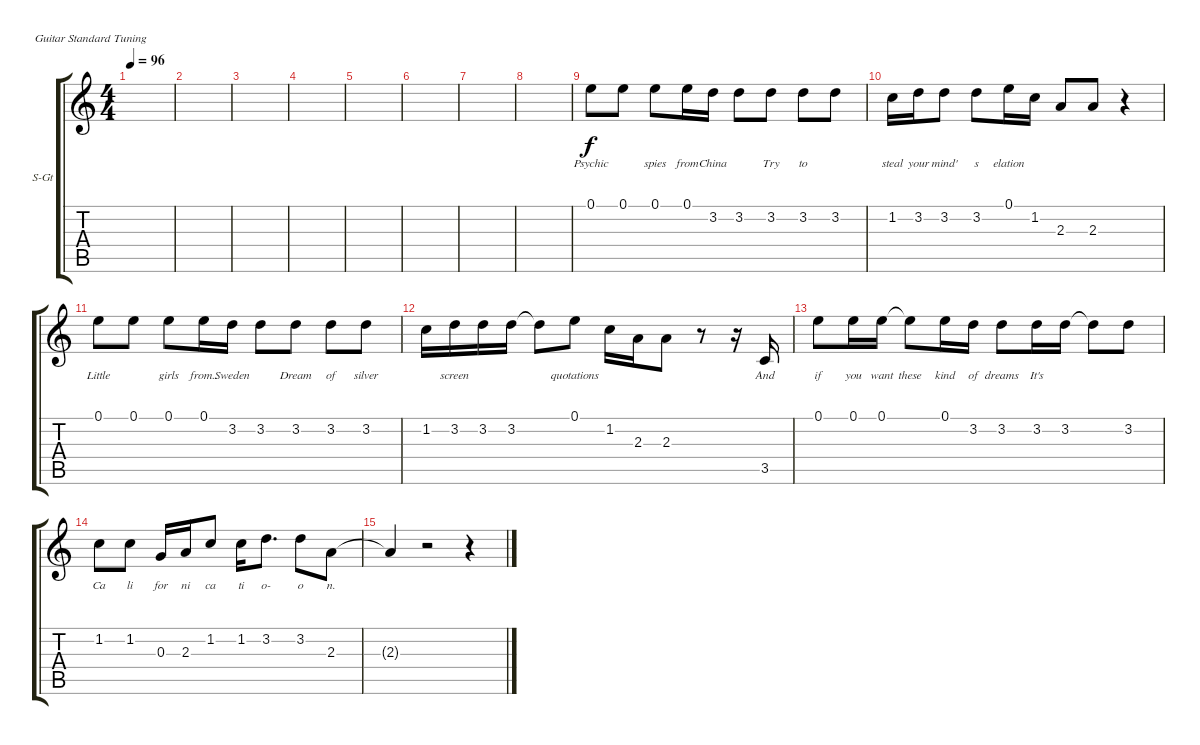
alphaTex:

\defaultSystemsLayout 4
\bracketExtendMode groupsimilarinstruments
\firstSystemTrackNameOrientation horizontal
\otherSystemsTrackNameOrientation horizontal
\track ("Vocal" "S-Gt") {instrument acousticguitarsteel}
\staff {score tabs}
\tuning (E4 B3 G3 D3 A2 E2)
\ts (4 4)
\tempo 96
\clef g2
\scale
0.487395
\ks c
|
\scale
0.256303 |
\scale
0.256303 |
\scale
0.333333 |
\scale
0.333333 |
\scale
0.333333 |
\scale
0.333333 |
\scale
0.333333 |
\scale
0.333333 0.1.8{lyrics (0 "Psychic") lyrics (1 "") lyrics (2 "") lyrics (3 "") lyrics (4 "")} 0.1.8{lyrics (0 "") lyrics (1 "") lyrics (2 "") lyrics (3 "") lyrics (4 "")} 0.1.8{lyrics (0 "spies") lyrics (1 "") lyrics (2 "") lyrics (3 "") lyrics (4 "")} 0.1.16{lyrics (0 "from") lyrics (1 "") lyrics (2 "") lyrics (3 "") lyrics (4 "")} 3.2.16{lyrics (0 "China") lyrics (1 "") lyrics (2 "") lyrics (3 "") lyrics (4 "")} 3.2.8{lyrics (0 "") lyrics (1 "") lyrics (2 "") lyrics (3 "") lyrics (4 "")} 3.2.8{lyrics (0 "Try") lyrics (1 "") lyrics (2 "") lyrics (3 "") lyrics (4 "")} 3.2.8{lyrics (0 "to") lyrics (1 "") lyrics (2 "") lyrics (3 "") lyrics (4 "")} 3.2.8{lyrics (0 "") lyrics (1 "") lyrics (2 "") lyrics (3 "") lyrics (4 "")} |
\scale
0.333333 1.2.16{lyrics (0 "steal") lyrics (1 "") lyrics (2 "") lyrics (3 "") lyrics (4 "")} 3.2.16{lyrics (0 "your") lyrics (1 "") lyrics (2 "") lyrics (3 "") lyrics (4 "")} 3.2.8{lyrics (0 "mind'") lyrics (1 "") lyrics (2 "") lyrics (3 "") lyrics (4 "")} 3.2.8{lyrics (0 "s") lyrics (1 "") lyrics (2 "") lyrics (3 "") lyrics (4 "")} 0.1.16{lyrics (0 "elation") lyrics (1 "") lyrics (2 "") lyrics (3 "") lyrics (4 "")} 1.2.16{lyrics (0 "") lyrics (1 "") lyrics (2 "") lyrics (3 "") lyrics (4 "")} 2.3.8{lyrics (0 "") lyrics (1 "") lyrics (2 "") lyrics (3 "") lyrics (4 "")} 2.3.8{lyrics (0 "") lyrics (1 "") lyrics (2 "") lyrics (3 "") lyrics (4 "")} r.4 |
\scale
0.333333 0.1.8{lyrics (0 "Little") lyrics (1 "") lyrics (2 "") lyrics (3 "") lyrics (4 "")} 0.1.8{lyrics (0 "") lyrics (1 "") lyrics (2 "") lyrics (3 "") lyrics (4 "")} 0.1.8{lyrics (0 "girls") lyrics (1 "") lyrics (2 "") lyrics (3 "") lyrics (4 "")} 0.1.16{lyrics (0 "from..") lyrics (1 "") lyrics (2 "") lyrics (3 "") lyrics (4 "")} 3.2.16{lyrics (0 "Sweden") lyrics (1 "") lyrics (2 "") lyrics (3 "") lyrics (4 "")} 3.2.8{lyrics (0 "") lyrics (1 "") lyrics (2 "") lyrics (3 "") lyrics (4 "")} 3.2.8{lyrics (0 "Dream") lyrics (1 "") lyrics (2 "") lyrics (3 "") lyrics (4 "")} 3.2.8{lyrics (0 "of") lyrics (1 "") lyrics (2 "") lyrics (3 "") lyrics (4 "")} 3.2.8{lyrics (0 "silver") lyrics (1 "") lyrics (2 "") lyrics (3 "") lyrics (4 "")} |
\scale
0.333333 1.2.16{lyrics (0 "") lyrics (1 "") lyrics (2 "") lyrics (3 "") lyrics (4 "")} 3.2.16{lyrics (0 "screen") lyrics (1 "") lyrics (2 "") lyrics (3 "") lyrics (4 "")} 3.2.16{lyrics (0 "") lyrics (1 "") lyrics (2 "") lyrics (3 "") lyrics (4 "")} 3.2.16{lyrics (0 "") lyrics (1 "") lyrics (2 "") lyrics (3 "") lyrics (4 "")} 3.2{t}.8{lyrics (0 "") lyrics (1 "") lyrics (2 "") lyrics (3 "") lyrics (4 "")} 0.1.8{lyrics (0 "quotations") lyrics (1 "") lyrics (2 "") lyrics (3 "") lyrics (4 "")} 1.2.16{lyrics (0 "") lyrics (1 "") lyrics (2 "") lyrics (3 "") lyrics (4 "")} 2.3.16{lyrics (0 "") lyrics (1 "") lyrics (2 "") lyrics (3 "") lyrics (4 "")} 2.3.8{lyrics (0 "") lyrics (1 "") lyrics (2 "") lyrics (3 "") lyrics (4 "")} r.8 r.16 3.5.16{lyrics (0 "And") lyrics (1 "") lyrics (2 "") lyrics (3 "") lyrics (4 "")} |
\scale
0.333333 0.1.8{lyrics (0 "if") lyrics (1 "") lyrics (2 "") lyrics (3 "") lyrics (4 "")} 0.1.16{lyrics (0 "you") lyrics (1 "") lyrics (2 "") lyrics (3 "") lyrics (4 "")} 0.1.16{lyrics (0 "want") lyrics (1 "") lyrics (2 "") lyrics (3 "") lyrics (4 "")} 0.1{t}.8{lyrics (0 "these") lyrics (1 "") lyrics (2 "") lyrics (3 "") lyrics (4 "")} 0.1.16{lyrics (0 "kind") lyrics (1 "") lyrics (2 "") lyrics (3 "") lyrics (4 "")} 3.2.16{lyrics (0 "of") lyrics (1 "") lyrics (2 "") lyrics (3 "") lyrics (4 "")} 3.2.8{lyrics (0 "dreams") lyrics (1 "") lyrics (2 "") lyrics (3 "") lyrics (4 "")} 3.2.16{lyrics (0 "It's") lyrics (1 "") lyrics (2 "") lyrics (3 "") lyrics (4 "")} 3.2.16{lyrics (0 "") lyrics (1 "") lyrics (2 "") lyrics (3 "") lyrics (4 "")} 3.2{t}.8{lyrics (0 "") lyrics (1 "") lyrics (2 "") lyrics (3 "") lyrics (4 "")} 3.2.8{lyrics (0 "") lyrics (1 "") lyrics (2 "") lyrics (3 "") lyrics (4 "")} |
\scale
0.333333 1.2.8{lyrics (0 "Ca") lyrics (1 "") lyrics (2 "") lyrics (3 "") lyrics (4 "")} 1.2.8{lyrics (0 "li") lyrics (1 "") lyrics (2 "") lyrics (3 "") lyrics (4 "")} 0.3.16{lyrics (0 "for") lyrics (1 "") lyrics (2 "") lyrics (3 "") lyrics (4 "")} 2.3.16{lyrics (0 "ni") lyrics (1 "") lyrics (2 "") lyrics (3 "") lyrics (4 "")} 1.2.8{lyrics (0 "ca") lyrics (1 "") lyrics (2 "") lyrics (3 "") lyrics (4 "")} 1.2.16{lyrics (0 "ti") lyrics (1 "") lyrics (2 "") lyrics (3 "") lyrics (4 "")} 3.2.8{d lyrics (0 "o-") lyrics (1 "") lyrics (2 "") lyrics (3 "") lyrics (4 "")} 3.2.8{lyrics (0 "o") lyrics (1 "") lyrics (2 "") lyrics (3 "") lyrics (4 "")} 2.3.8{lyrics (0 "n.") lyrics (1 "") lyrics (2 "") lyrics (3 "") lyrics (4 "")} |
\scale
0.333333 2.3{t}.4{lyrics (0 "") lyrics (1 "") lyrics (2 "") lyrics (3 "") lyrics (4 "")} r.2 r.4 |
\scale
0.159524
